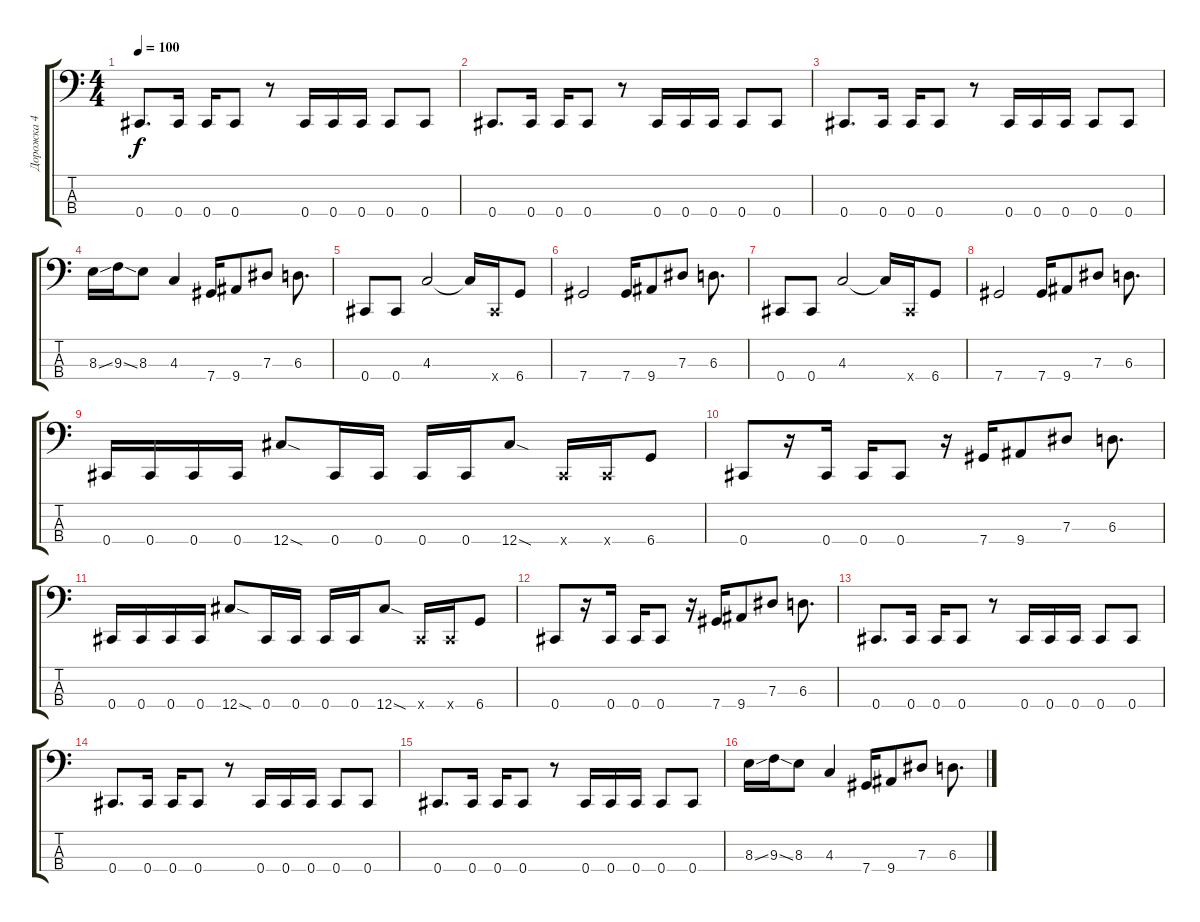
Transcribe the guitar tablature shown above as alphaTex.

\track ("Дорожка 4" "Дорожка 4") {instrument electricbassfinger}
\staff {score tabs}
\tuning (Gb2 Db2 Ab1 Db1) {hide}
\ts (4 4)
\tempo 100
\clef f4
\ks c
0.4.8{d dy f} 0.4.16 0.4.16 0.4.8 r.8 0.4.16 0.4.16 0.4.16 0.4.8 0.4.8 |
0.4.8{d} 0.4.16 0.4.16 0.4.8 r.8 0.4.16 0.4.16 0.4.16 0.4.8 0.4.8 |
0.4.8{d} 0.4.16 0.4.16 0.4.8 r.8 0.4.16 0.4.16 0.4.16 0.4.8 0.4.8 |
8.3{ss}.16 9.3{ss}.16 8.3.8 4.3.4 7.4.16 9.4.8 7.3.8 6.3.8{d} |
0.4.8 0.4.8 4.3.2 4.3{t}.16 0.4{x}.16 6.4.8 |
7.4.2 7.4.16 9.4.8 7.3.8 6.3.8{d} |
0.4.8 0.4.8 4.3.2 4.3{t}.16 0.4{x}.16 6.4.8 |
7.4.2 7.4.16 9.4.8 7.3.8 6.3.8{d} |
0.4.16 0.4.16 0.4.16 0.4.16 12.4{sod}.8 0.4.16 0.4.16 0.4.16 0.4.16 12.4{sod}.8 0.4{x}.16 0.4{x}.16 6.4.8 |
0.4.8 r.16 0.4.16 0.4.16 0.4.8 r.16 7.4.16 9.4.8 7.3.8 6.3.8{d} |
0.4.16 0.4.16 0.4.16 0.4.16 12.4{sod}.8 0.4.16 0.4.16 0.4.16 0.4.16 12.4{sod}.8 0.4{x}.16 0.4{x}.16 6.4.8 |
0.4.8 r.16 0.4.16 0.4.16 0.4.8 r.16 7.4.16 9.4.8 7.3.8 6.3.8{d} |
0.4.8{d} 0.4.16 0.4.16 0.4.8 r.8 0.4.16 0.4.16 0.4.16 0.4.8 0.4.8 |
0.4.8{d} 0.4.16 0.4.16 0.4.8 r.8 0.4.16 0.4.16 0.4.16 0.4.8 0.4.8 |
0.4.8{d} 0.4.16 0.4.16 0.4.8 r.8 0.4.16 0.4.16 0.4.16 0.4.8 0.4.8 |
8.3{ss}.16 9.3{ss}.16 8.3.8 4.3.4 7.4.16 9.4.8 7.3.8 6.3.8{d}
